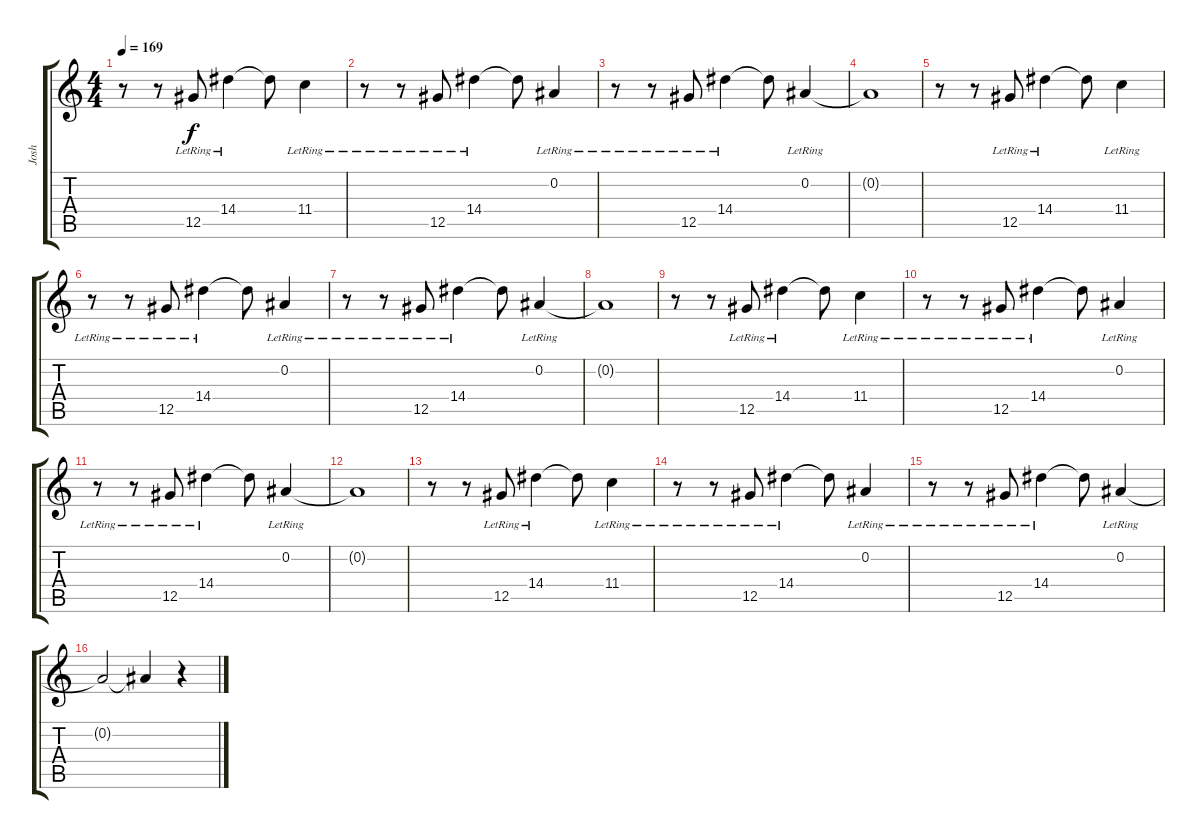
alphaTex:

\track ("Josh" "Josh") {instrument acousticguitarsteel}
\staff {score tabs}
\tuning (Eb4 Bb3 Gb3 Db3 Ab2 Db2) {hide}
\ts (4 4)
\tempo 169
\clef g2
\ks c
r.8{dy f} r.8 12.5{lr}.8 14.4{lr}.4 14.4{t}.8 11.4{lr}.4 |
r.8 r.8 12.5{lr}.8 14.4{lr}.4 14.4{t}.8 0.2{lr}.4 |
r.8 r.8 12.5{lr}.8 14.4{lr}.4 14.4{t}.8 0.2{lr}.4 |
0.2{t}.1 |
r.8 r.8 12.5{lr}.8 14.4{lr}.4 14.4{t}.8 11.4{lr}.4 |
r.8 r.8 12.5{lr}.8 14.4{lr}.4 14.4{t}.8 0.2{lr}.4 |
r.8 r.8 12.5{lr}.8 14.4{lr}.4 14.4{t}.8 0.2{lr}.4 |
0.2{t}.1 |
r.8 r.8 12.5{lr}.8 14.4{lr}.4 14.4{t}.8 11.4{lr}.4 |
r.8 r.8 12.5{lr}.8 14.4{lr}.4 14.4{t}.8 0.2{lr}.4 |
r.8 r.8 12.5{lr}.8 14.4{lr}.4 14.4{t}.8 0.2{lr}.4 |
0.2{t}.1 |
r.8 r.8 12.5{lr}.8 14.4{lr}.4 14.4{t}.8 11.4{lr}.4 |
r.8 r.8 12.5{lr}.8 14.4{lr}.4 14.4{t}.8 0.2{lr}.4 |
r.8 r.8 12.5{lr}.8 14.4{lr}.4 14.4{t}.8 0.2{lr}.4 |
0.2{t}.2 0.2{t}.4 r.4
